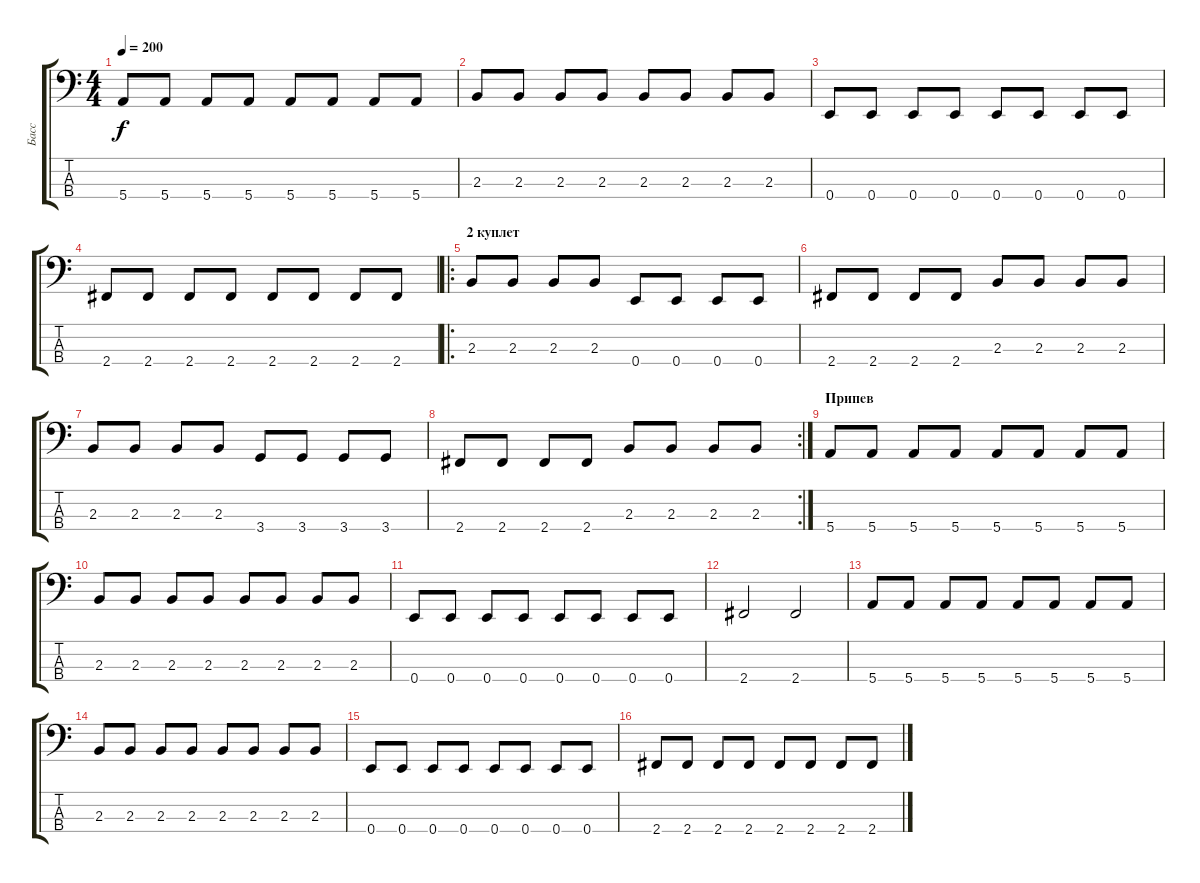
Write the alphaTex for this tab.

\track ("Басс" "Басс") {instrument electricbassfinger}
\staff {score tabs}
\tuning (G2 D2 A1 E1) {hide}
\ts (4 4)
\tempo 200
\clef f4
\ks c
5.4.8{dy f} 5.4.8 5.4.8 5.4.8 5.4.8 5.4.8 5.4.8 5.4.8 |
2.3.8 2.3.8 2.3.8 2.3.8 2.3.8 2.3.8 2.3.8 2.3.8 |
0.4.8 0.4.8 0.4.8 0.4.8 0.4.8 0.4.8 0.4.8 0.4.8 |
2.4.8 2.4.8 2.4.8 2.4.8 2.4.8 2.4.8 2.4.8 2.4.8 |
\ro
\section ("" "2 куплет")
2.3.8 2.3.8 2.3.8 2.3.8 0.4.8 0.4.8 0.4.8 0.4.8 |
2.4.8 2.4.8 2.4.8 2.4.8 2.3.8 2.3.8 2.3.8 2.3.8 |
2.3.8 2.3.8 2.3.8 2.3.8 3.4.8 3.4.8 3.4.8 3.4.8 |
\rc 2
2.4.8 2.4.8 2.4.8 2.4.8 2.3.8 2.3.8 2.3.8 2.3.8 |
\section ("" "Припев")
5.4.8 5.4.8 5.4.8 5.4.8 5.4.8 5.4.8 5.4.8 5.4.8 |
2.3.8 2.3.8 2.3.8 2.3.8 2.3.8 2.3.8 2.3.8 2.3.8 |
0.4.8 0.4.8 0.4.8 0.4.8 0.4.8 0.4.8 0.4.8 0.4.8 |
2.4.2 2.4.2 |
5.4.8 5.4.8 5.4.8 5.4.8 5.4.8 5.4.8 5.4.8 5.4.8 |
2.3.8 2.3.8 2.3.8 2.3.8 2.3.8 2.3.8 2.3.8 2.3.8 |
0.4.8 0.4.8 0.4.8 0.4.8 0.4.8 0.4.8 0.4.8 0.4.8 |
2.4.8 2.4.8 2.4.8 2.4.8 2.4.8 2.4.8 2.4.8 2.4.8
